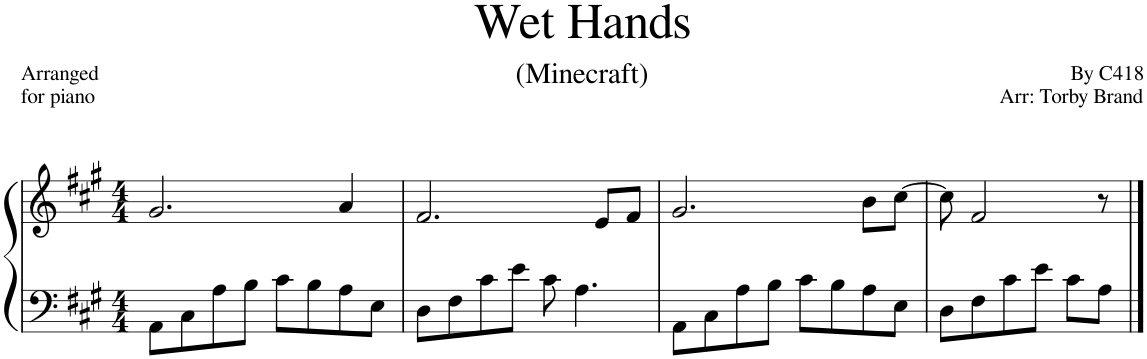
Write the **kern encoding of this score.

**kern	**kern
*part1	*part1
*staff2	*staff1
*I"Piano	*
*I'Pno.	*
*clefF4	*clefG2
*k[f#c#g#]	*k[f#c#g#]
*M4/4	*M4/4
=1	=1
8AA\L	2.g#/
8C#\	.
8A\	.
8B\J	.
8c#\L	.
8B\	.
8A\	4a/
8E\J	.
=2	=2
8D\L	2.f#/
8F#\	.
8c#\	.
8e\J	.
8c#\	.
4.A\	.
.	8e/L
.	8f#/J
=3	=3
8AA\L	2.g#/
8C#\	.
8A\	.
8B\J	.
8c#\L	.
8B\	.
8A\	8b\L
8E\J	[8cc#\J
=4	=4
8D\L	8cc#\]
8F#\	2f#/
8c#\	.
8e\J	.
8c#\L	.
8A\J	8r
==	==
*-	*-
